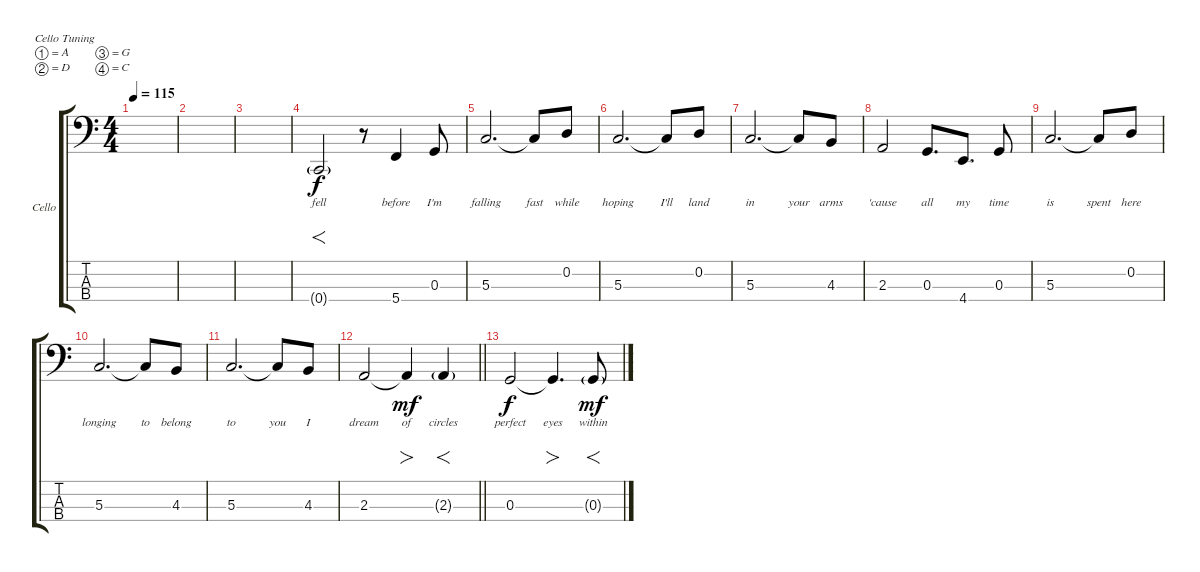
\defaultSystemsLayout 4
\bracketExtendMode groupsimilarinstruments
\firstSystemTrackNameOrientation horizontal
\otherSystemsTrackNameOrientation horizontal
\track ("Cello" "Cello") {instrument cello}
\staff {score tabs}
\tuning (A3 D3 G2 C2)
\ts (4 4)
\tempo 115
\clef f4
\scale
0.333333
\ks c
|
\scale
0.333333 |
\scale
0.333333 |
\scale
0.333333 0.4{g}.2{f lyrics (0 "fell") lyrics (1 "") lyrics (2 "") lyrics (3 "") lyrics (4 "")} r.8 5.4.4{lyrics (0 "before") lyrics (1 "") lyrics (2 "") lyrics (3 "") lyrics (4 "") dy f} 0.3.8{lyrics (0 "I'm") lyrics (1 "") lyrics (2 "") lyrics (3 "") lyrics (4 "")} |
\scale
0.333333 5.3.2{d lyrics (0 "falling") lyrics (1 "") lyrics (2 "") lyrics (3 "") lyrics (4 "")} 5.3{t}.8{lyrics (0 "fast") lyrics (1 "") lyrics (2 "") lyrics (3 "") lyrics (4 "")} 0.2.8{lyrics (0 "while") lyrics (1 "") lyrics (2 "") lyrics (3 "") lyrics (4 "")} |
\scale
0.333333 5.3.2{d lyrics (0 "hoping") lyrics (1 "") lyrics (2 "") lyrics (3 "") lyrics (4 "")} 5.3{t}.8{lyrics (0 "I'll") lyrics (1 "") lyrics (2 "") lyrics (3 "") lyrics (4 "")} 0.2.8{lyrics (0 "land") lyrics (1 "") lyrics (2 "") lyrics (3 "") lyrics (4 "")} |
\scale
0.333333 5.3.2{d lyrics (0 "in") lyrics (1 "") lyrics (2 "") lyrics (3 "") lyrics (4 "")} 5.3{t}.8{lyrics (0 "your") lyrics (1 "") lyrics (2 "") lyrics (3 "") lyrics (4 "")} 4.3.8{lyrics (0 "arms") lyrics (1 "") lyrics (2 "") lyrics (3 "") lyrics (4 "")} |
\scale
0.333333 2.3.2{lyrics (0 "'cause") lyrics (1 "") lyrics (2 "") lyrics (3 "") lyrics (4 "")} 0.3.8{d lyrics (0 "all") lyrics (1 "") lyrics (2 "") lyrics (3 "") lyrics (4 "")} 4.4.8{d lyrics (0 "my") lyrics (1 "") lyrics (2 "") lyrics (3 "") lyrics (4 "")} 0.3.8{lyrics (0 "time") lyrics (1 "") lyrics (2 "") lyrics (3 "") lyrics (4 "")} |
\scale
0.333333 5.3.2{d lyrics (0 "is") lyrics (1 "") lyrics (2 "") lyrics (3 "") lyrics (4 "")} 5.3{t}.8{lyrics (0 "spent") lyrics (1 "") lyrics (2 "") lyrics (3 "") lyrics (4 "")} 0.2.8{lyrics (0 "here") lyrics (1 "") lyrics (2 "") lyrics (3 "") lyrics (4 "")} |
\scale
0.333333 5.3.2{d lyrics (0 "longing") lyrics (1 "") lyrics (2 "") lyrics (3 "") lyrics (4 "")} 5.3{t}.8{lyrics (0 "to") lyrics (1 "") lyrics (2 "") lyrics (3 "") lyrics (4 "")} 4.3.8{lyrics (0 "belong") lyrics (1 "") lyrics (2 "") lyrics (3 "") lyrics (4 "")} |
\scale
0.333333 5.3.2{d lyrics (0 "to") lyrics (1 "") lyrics (2 "") lyrics (3 "") lyrics (4 "")} 5.3{t}.8{lyrics (0 "you") lyrics (1 "") lyrics (2 "") lyrics (3 "") lyrics (4 "")} 4.3.8{lyrics (0 "I") lyrics (1 "") lyrics (2 "") lyrics (3 "") lyrics (4 "")} |
\scale
0.333333
\barLineRight lightlight
2.3.2{lyrics (0 "dream") lyrics (1 "") lyrics (2 "") lyrics (3 "") lyrics (4 "")} 2.3{t}.4{fo lyrics (0 "of") lyrics (1 "") lyrics (2 "") lyrics (3 "") lyrics (4 "") dy mf} 2.3{g}.4{f lyrics (0 "circles") lyrics (1 "") lyrics (2 "") lyrics (3 "") lyrics (4 "")} |
\scale
0.333333 0.3.2{lyrics (0 "perfect") lyrics (1 "") lyrics (2 "") lyrics (3 "") lyrics (4 "") dy f} 0.3{t}.4{fo d lyrics (0 "eyes") lyrics (1 "") lyrics (2 "") lyrics (3 "") lyrics (4 "")} 0.3{g}.8{f lyrics (0 "within") lyrics (1 "") lyrics (2 "") lyrics (3 "") lyrics (4 "") dy mf} |
\scale
0.333333 |
\scale
0.333333 |
\scale
0.333333
